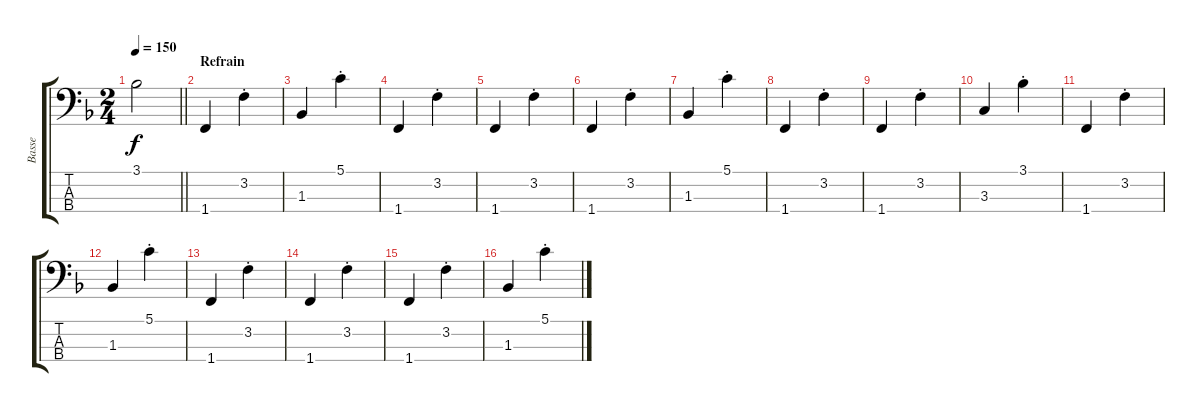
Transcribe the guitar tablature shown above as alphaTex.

\track ("Basse" "Basse") {instrument acousticbass}
\staff {score tabs}
\tuning (G2 D2 A1 E1) {hide}
\ts (2 4)
\tempo 150
\clef f4
\barLineRight lightlight
\ks f
3.1{t}.2{dy f} |
\section ("" "Refrain")
1.4.4 3.2{st}.4 |
1.3.4 5.1{st}.4 |
1.4.4 3.2{st}.4 |
1.4.4 3.2{st}.4 |
1.4.4 3.2{st}.4 |
1.3.4 5.1{st}.4 |
1.4.4 3.2{st}.4 |
1.4.4 3.2{st}.4 |
3.3.4 3.1{st}.4 |
1.4.4 3.2{st}.4 |
1.3.4 5.1{st}.4 |
1.4.4 3.2{st}.4 |
1.4.4 3.2{st}.4 |
1.4.4 3.2{st}.4 |
1.3.4 5.1{st}.4
